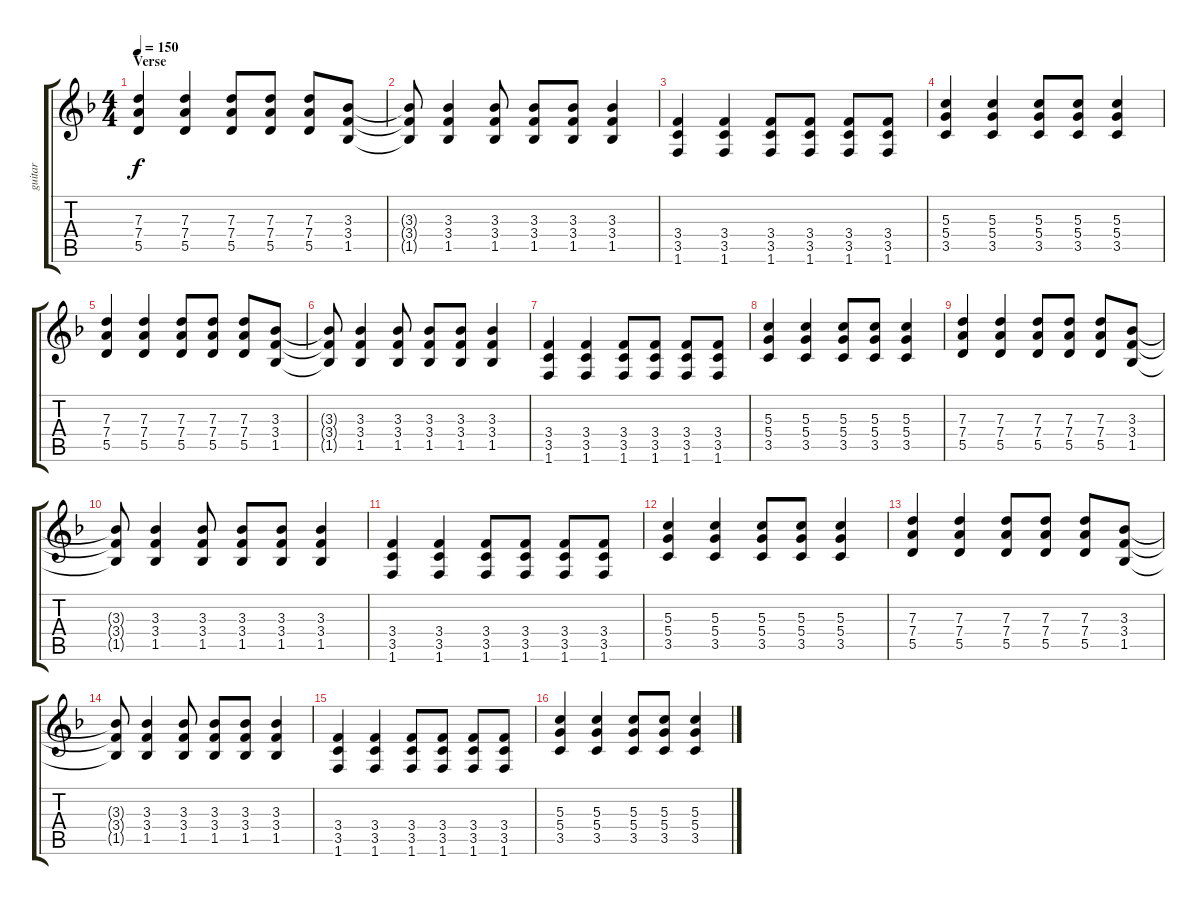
\track ("guitar " "guitar ") {instrument overdrivenguitar}
\staff {score tabs}
\tuning (E4 B3 G3 D3 A2 E2) {hide}
\ts (4 4)
\section ("" "Verse")
\tempo 150
\clef g2
\ks dminor
(7.3 7.4 5.5).4{dy f} (7.3 7.4 5.5).4 (7.3 7.4 5.5).8 (7.3 7.4 5.5).8 (7.3 7.4 5.5).8 (3.3 3.4 1.5).8 |
(3.3{t} 3.4{t} 1.5{t}).8 (3.3 3.4 1.5).4 (3.3 3.4 1.5).8 (3.3 3.4 1.5).8 (3.3 3.4 1.5).8 (3.3 3.4 1.5).4 |
(3.4 3.5 1.6).4 (3.4 3.5 1.6).4 (3.4 3.5 1.6).8 (3.4 3.5 1.6).8 (3.4 3.5 1.6).8 (3.4 3.5 1.6).8 |
(5.3 5.4 3.5).4 (5.3 5.4 3.5).4 (5.3 5.4 3.5).8 (5.3 5.4 3.5).8 (5.3 5.4 3.5).4 |
(7.3 7.4 5.5).4 (7.3 7.4 5.5).4 (7.3 7.4 5.5).8 (7.3 7.4 5.5).8 (7.3 7.4 5.5).8 (3.3 3.4 1.5).8 |
(3.3{t} 3.4{t} 1.5{t}).8 (3.3 3.4 1.5).4 (3.3 3.4 1.5).8 (3.3 3.4 1.5).8 (3.3 3.4 1.5).8 (3.3 3.4 1.5).4 |
(3.4 3.5 1.6).4 (3.4 3.5 1.6).4 (3.4 3.5 1.6).8 (3.4 3.5 1.6).8 (3.4 3.5 1.6).8 (3.4 3.5 1.6).8 |
(5.3 5.4 3.5).4 (5.3 5.4 3.5).4 (5.3 5.4 3.5).8 (5.3 5.4 3.5).8 (5.3 5.4 3.5).4 |
(7.3 7.4 5.5).4 (7.3 7.4 5.5).4 (7.3 7.4 5.5).8 (7.3 7.4 5.5).8 (7.3 7.4 5.5).8 (3.3 3.4 1.5).8 |
(3.3{t} 3.4{t} 1.5{t}).8 (3.3 3.4 1.5).4 (3.3 3.4 1.5).8 (3.3 3.4 1.5).8 (3.3 3.4 1.5).8 (3.3 3.4 1.5).4 |
(3.4 3.5 1.6).4 (3.4 3.5 1.6).4 (3.4 3.5 1.6).8 (3.4 3.5 1.6).8 (3.4 3.5 1.6).8 (3.4 3.5 1.6).8 |
(5.3 5.4 3.5).4 (5.3 5.4 3.5).4 (5.3 5.4 3.5).8 (5.3 5.4 3.5).8 (5.3 5.4 3.5).4 |
(7.3 7.4 5.5).4 (7.3 7.4 5.5).4 (7.3 7.4 5.5).8 (7.3 7.4 5.5).8 (7.3 7.4 5.5).8 (3.3 3.4 1.5).8 |
(3.3{t} 3.4{t} 1.5{t}).8 (3.3 3.4 1.5).4 (3.3 3.4 1.5).8 (3.3 3.4 1.5).8 (3.3 3.4 1.5).8 (3.3 3.4 1.5).4 |
(3.4 3.5 1.6).4 (3.4 3.5 1.6).4 (3.4 3.5 1.6).8 (3.4 3.5 1.6).8 (3.4 3.5 1.6).8 (3.4 3.5 1.6).8 |
(5.3 5.4 3.5).4 (5.3 5.4 3.5).4 (5.3 5.4 3.5).8 (5.3 5.4 3.5).8 (5.3 5.4 3.5).4
